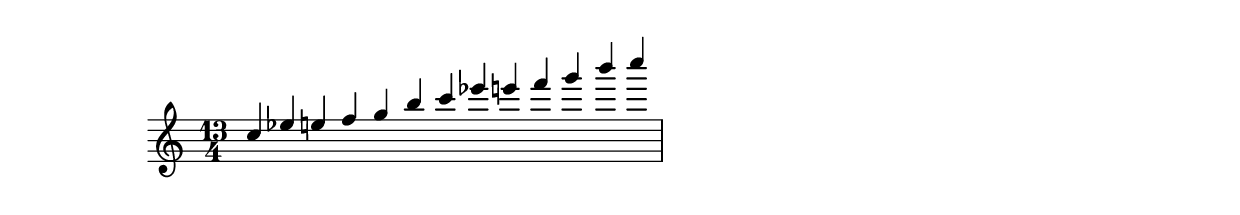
\version "2.18.2" \score { \new Staff << \new Voice { \set midiInstrument = #"piano" \voiceOne
 \key c \major \time 13/4
\override Voice.TextScript.font-size = #-4
 { c'' ees'' e'' f'' g'' b'' c''' ees''' e''' f''' g''' b''' c''''  } 
 } >> \layout { } \midi { \context { \Staff \remove "Staff_performer" }
\context { \Voice \consists "Staff_performer" } \tempo 2 = 60 } }
\paper{oddHeaderMarkup = ##f oddFooterMarkup = ##f}
